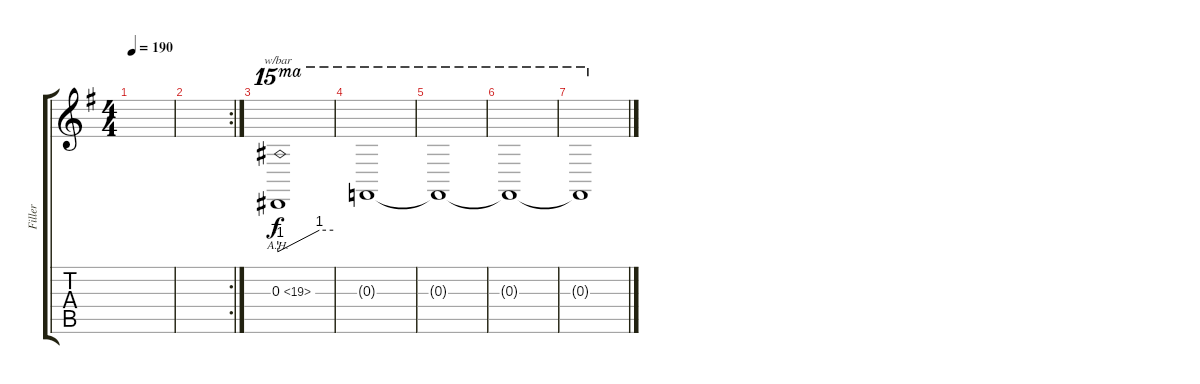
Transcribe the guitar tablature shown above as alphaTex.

\track ("Filler" "Filler") {instrument distortionguitar}
\staff {score tabs}
\tuning (D4 A3 F3 C3 G2 D2) {hide}
\ts (4 4)
\tempo 190
\clef g2
\ks g
|
\rc 2
|
0.3{ah 19}.1{tbe (custom default 0 -4 45 4 60 4) ot 15ma} |
0.3{t}.1{ot 15ma} |
0.3{t}.1{ot 15ma} |
0.3{t}.1{ot 15ma} |
0.3{t}.1{ot 15ma}
